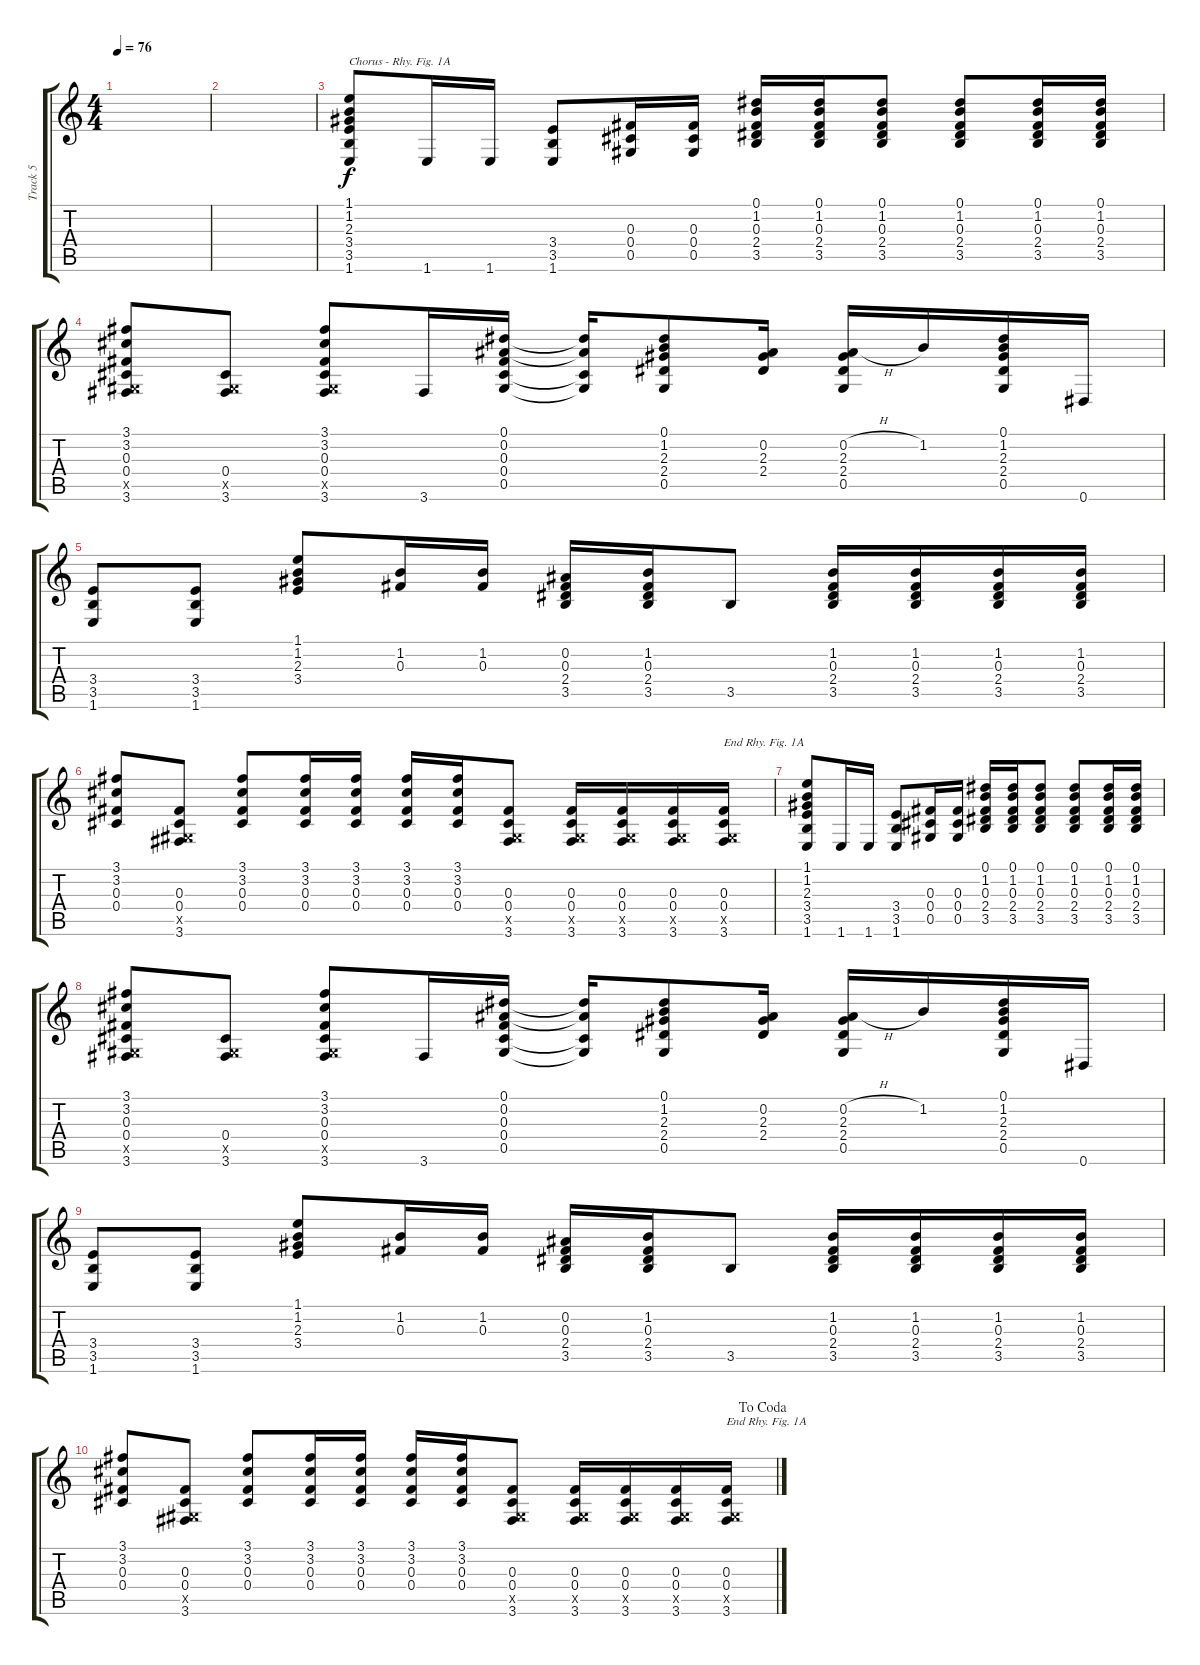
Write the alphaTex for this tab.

\track ("Track 5" "Track 5") {instrument distortionguitar}
\staff {score tabs}
\tuning (Eb4 Bb3 Gb3 Db3 Ab2 Eb2) {hide}
\ts (4 4)
\tempo 76
\clef g2
\ks c
|
|
(1.1 1.2 2.3 3.4 3.5 1.6).8{txt "Chorus - Rhy. Fig. 1A"} 1.6.16 1.6.16 (3.4 3.5 1.6).8 (0.3 0.4 0.5).16 (0.3 0.4 0.5).16 (0.1 1.2 0.3 2.4 3.5).16 (0.1 1.2 0.3 2.4 3.5).16 (0.1 1.2 0.3 2.4 3.5).8 (0.1 1.2 0.3 2.4 3.5).8 (0.1 1.2 0.3 2.4 3.5).16 (0.1 1.2 0.3 2.4 3.5).16 |
(3.1 3.2 0.3 0.4 0.5{x} 3.6).8 (0.4 0.5{x} 3.6).8 (3.1 3.2 0.3 0.4 0.5{x} 3.6).8 3.6.16 (0.1 0.2 0.3 0.4 0.5).16 (0.1{t} 0.2{t} 0.4{t} 0.5{t}).16 (0.1 1.2 2.3 2.4 0.5).8 (0.2 2.3 2.4).16 (0.2{h} 2.3 2.4 0.5).16 1.2.16 (0.1 1.2 2.3 2.4 0.5).16 0.6.16 |
(3.4 3.5 1.6).8 (3.4 3.5 1.6).8 (1.1 1.2 2.3 3.4).8 (1.2 0.3).16 (1.2 0.3).16 (0.2 0.3 2.4 3.5).16 (1.2 0.3 2.4 3.5).16 3.5.8 (1.2 0.3 2.4 3.5).16 (1.2 0.3 2.4 3.5).16 (1.2 0.3 2.4 3.5).16 (1.2 0.3 2.4 3.5).16 |
(3.1 3.2 0.3 0.4).8 (0.3 0.4 0.5{x} 3.6).8 (3.1 3.2 0.3 0.4).8 (3.1 3.2 0.3 0.4).16 (3.1 3.2 0.3 0.4).16 (3.1 3.2 0.3 0.4).16 (3.1 3.2 0.3 0.4).16 (0.3 0.4 0.5{x} 3.6).8 (0.3 0.4 0.5{x} 3.6).16 (0.3 0.4 0.5{x} 3.6).16 (0.3 0.4 0.5{x} 3.6).16 (0.3 0.4 0.5{x} 3.6).16{txt "End Rhy. Fig. 1A"} |
(1.1 1.2 2.3 3.4 3.5 1.6).8 1.6.16 1.6.16 (3.4 3.5 1.6).8 (0.3 0.4 0.5).16 (0.3 0.4 0.5).16 (0.1 1.2 0.3 2.4 3.5).16 (0.1 1.2 0.3 2.4 3.5).16 (0.1 1.2 0.3 2.4 3.5).8 (0.1 1.2 0.3 2.4 3.5).8 (0.1 1.2 0.3 2.4 3.5).16 (0.1 1.2 0.3 2.4 3.5).16 |
(3.1 3.2 0.3 0.4 0.5{x} 3.6).8 (0.4 0.5{x} 3.6).8 (3.1 3.2 0.3 0.4 0.5{x} 3.6).8 3.6.16 (0.1 0.2 0.3 0.4 0.5).16 (0.1{t} 0.2{t} 0.4{t} 0.5{t}).16 (0.1 1.2 2.3 2.4 0.5).8 (0.2 2.3 2.4).16 (0.2{h} 2.3 2.4 0.5).16 1.2.16 (0.1 1.2 2.3 2.4 0.5).16 0.6.16 |
(3.4 3.5 1.6).8 (3.4 3.5 1.6).8 (1.1 1.2 2.3 3.4).8 (1.2 0.3).16 (1.2 0.3).16 (0.2 0.3 2.4 3.5).16 (1.2 0.3 2.4 3.5).16 3.5.8 (1.2 0.3 2.4 3.5).16 (1.2 0.3 2.4 3.5).16 (1.2 0.3 2.4 3.5).16 (1.2 0.3 2.4 3.5).16 |
\jump dacoda
(3.1 3.2 0.3 0.4).8 (0.3 0.4 0.5{x} 3.6).8 (3.1 3.2 0.3 0.4).8 (3.1 3.2 0.3 0.4).16 (3.1 3.2 0.3 0.4).16 (3.1 3.2 0.3 0.4).16 (3.1 3.2 0.3 0.4).16 (0.3 0.4 0.5{x} 3.6).8 (0.3 0.4 0.5{x} 3.6).16 (0.3 0.4 0.5{x} 3.6).16 (0.3 0.4 0.5{x} 3.6).16 (0.3 0.4 0.5{x} 3.6).16{txt "End Rhy. Fig. 1A"}
